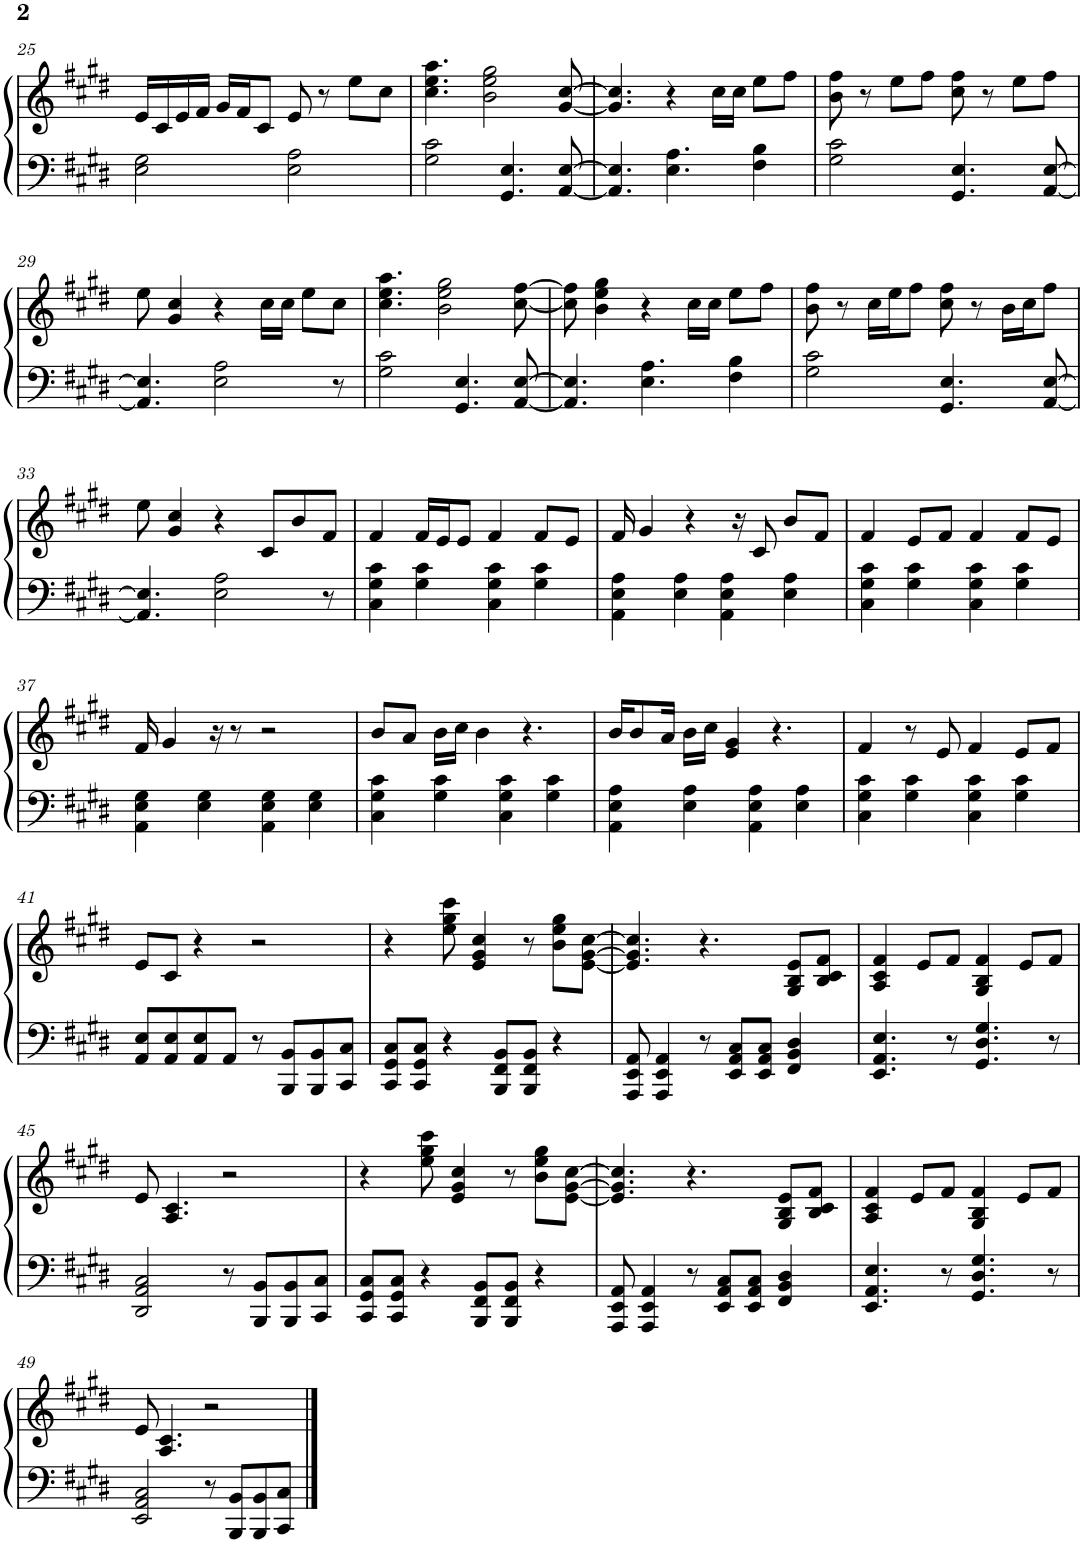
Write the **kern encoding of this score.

**kern	**kern
*part1	*part1
*staff2	*staff1
*I"피아노	*
!!LO:PB:g=z
*clefF4	*clefG2
*k[f#c#g#d#]	*k[f#c#g#d#]
*M4/4	*M4/4
=25	=25
2E\ 2G#\	16e/LL
.	16c#/
.	16e/
.	16f#/JJ
.	16g#/LL
.	16f#/J
.	8c#/J
2E\ 2A\	8e/
.	8r
.	8ee\L
.	8cc#\J
=26	=26
2G#\ 2c#\	4.cc#\ 4.ee\ 4.aa\
.	2b\ 2ee\ 2gg#\
4.GG#/ 4.E/	.
[8AA/ [8E/	[8g#/ [8cc#/
=27	=27
4.AA/] 4.E/]	4.g#/] 4.cc#/]
4.E\ 4.A\	4r
.	16cc#\LL
.	16cc#\JJ
4F#\ 4B\	8ee\L
.	8ff#\J
=28	=28
2G#\ 2c#\	8b\ 8ff#\
.	8r
.	8ee\L
.	8ff#\J
4.GG#/ 4.E/	8cc#\ 8ff#\
.	8r
.	8ee\L
[8AA/ [8E/	8ff#\J
!!LO:LB:g=z
=29	=29
4.AA/] 4.E/]	8ee\
.	4g#/ 4cc#/
2E\ 2A\	4r
.	16cc#\LL
.	16cc#\JJ
.	8ee\L
8r	8cc#\J
=30	=30
2G#\ 2c#\	4.cc#\ 4.ee\ 4.aa\
.	2b\ 2ee\ 2gg#\
4.GG#/ 4.E/	.
[8AA/ [8E/	[8cc#\ [8ff#\
=31	=31
4.AA/] 4.E/]	8cc#\] 8ff#\]
.	4b\ 4ee\ 4gg#\
4.E\ 4.A\	4r
.	16cc#\LL
.	16cc#\JJ
4F#\ 4B\	8ee\L
.	8ff#\J
=32	=32
2G#\ 2c#\	8b\ 8ff#\
.	8r
.	16cc#\LL
.	16ee\J
.	8ff#\J
4.GG#/ 4.E/	8cc#\ 8ff#\
.	8r
.	16b\LL
.	16cc#\J
[8AA/ [8E/	8ff#\J
!!LO:LB:g=z
=33	=33
4.AA/] 4.E/]	8ee\
.	4g#/ 4cc#/
2E\ 2A\	4r
.	8c#/L
.	8b/
8r	8f#/J
=34	=34
4C#\ 4G#\ 4c#\	4f#/
4G#\ 4c#\	16f#/LL
.	16e/J
.	8e/J
4C#\ 4G#\ 4c#\	4f#/
4G#\ 4c#\	8f#/L
.	8e/J
=35	=35
4AA\ 4E\ 4A\	16f#/
.	4g#/
4E\ 4A\	.
.	4r
4AA\ 4E\ 4A\	.
.	16r
.	8c#/
4E\ 4A\	8b/L
.	8f#/J
=36	=36
4C#\ 4G#\ 4c#\	4f#/
4G#\ 4c#\	8e/L
.	8f#/J
4C#\ 4G#\ 4c#\	4f#/
4G#\ 4c#\	8f#/L
.	8e/J
!!LO:LB:g=z
=37	=37
4AA\ 4E\ 4G#\	16f#/
.	4g#/
4E\ 4G#\	.
.	16r
.	8r
4AA\ 4E\ 4G#\	2r
4E\ 4G#\	.
=38	=38
4C#\ 4G#\ 4c#\	8b/L
.	8a/J
4G#\ 4c#\	16b\LL
.	16cc#\JJ
.	4b\
4C#\ 4G#\ 4c#\	.
.	4.r
4G#\ 4c#\	.
=39	=39
4AA\ 4E\ 4A\	16b/KL
.	8b/
.	16a/Jk
4E\ 4A\	16b\LL
.	16cc#\JJ
.	4e/ 4g#/
4AA\ 4E\ 4A\	.
.	4.r
4E\ 4A\	.
=40	=40
4C#\ 4G#\ 4c#\	4f#/
4G#\ 4c#\	8r
.	8e/
4C#\ 4G#\ 4c#\	4f#/
4G#\ 4c#\	8e/L
.	8f#/J
!!LO:LB:g=z
=41	=41
8AA/ 8E/L	8e/L
8AA/ 8E/	8c#/J
8AA/ 8E/	4r
8AA/J	.
8r	2r
8BBB/ 8BB/L	.
8BBB/ 8BB/	.
8CC#/ 8C#/J	.
=42	=42
8CC#/ 8GG#/ 8C#/L	4r
8CC#/ 8GG#/ 8C#/J	.
4r	8ee\ 8gg#\ 8ccc#\
.	4e/ 4g#/ 4cc#/
8BBB/ 8FF#/ 8BB/L	.
8BBB/ 8FF#/ 8BB/J	8r
4r	8b\ 8ee\ 8gg#\L
.	[8e\ [8g#\ [8cc#\J
=43	=43
8AAA/ 8EE/ 8AA/	4.e/] 4.g#/] 4.cc#/]
4AAA/ 4EE/ 4AA/	.
8r	4.r
8EE/ 8AA/ 8C#/L	.
8EE/ 8AA/ 8C#/J	.
4FF#/ 4BB/ 4D#/	8G#/ 8B/ 8e/L
.	8B/ 8c#/ 8f#/J
=44	=44
4.EE/ 4.AA/ 4.E/	4A/ 4c#/ 4f#/
.	8e/L
8r	8f#/J
4.GG#/ 4.D#/ 4.G#/	4G#/ 4B/ 4f#/
.	8e/L
8r	8f#/J
!!LO:LB:g=z
=45	=45
2DD#/ 2AA/ 2C#/	8e/
.	4.A/ 4.c#/
8r	2r
8BBB/ 8BB/L	.
8BBB/ 8BB/	.
8CC#/ 8C#/J	.
=46	=46
8CC#/ 8GG#/ 8C#/L	4r
8CC#/ 8GG#/ 8C#/J	.
4r	8ee\ 8gg#\ 8ccc#\
.	4e/ 4g#/ 4cc#/
8BBB/ 8FF#/ 8BB/L	.
8BBB/ 8FF#/ 8BB/J	8r
4r	8b\ 8ee\ 8gg#\L
.	[8e\ [8g#\ [8cc#\J
=47	=47
8AAA/ 8EE/ 8AA/	4.e/] 4.g#/] 4.cc#/]
4AAA/ 4EE/ 4AA/	.
8r	4.r
8EE/ 8AA/ 8C#/L	.
8EE/ 8AA/ 8C#/J	.
4FF#/ 4BB/ 4D#/	8G#/ 8B/ 8e/L
.	8B/ 8c#/ 8f#/J
=48	=48
4.EE/ 4.AA/ 4.E/	4A/ 4c#/ 4f#/
.	8e/L
8r	8f#/J
4.GG#/ 4.D#/ 4.G#/	4G#/ 4B/ 4f#/
.	8e/L
8r	8f#/J
!!LO:LB:g=z
=49	=49
2EE/ 2AA/ 2C#/	8e/
.	4.A/ 4.c#/
8r	2r
8BBB/ 8BB/L	.
8BBB/ 8BB/	.
8CC#/ 8C#/J	.
==	==
*-	*-
